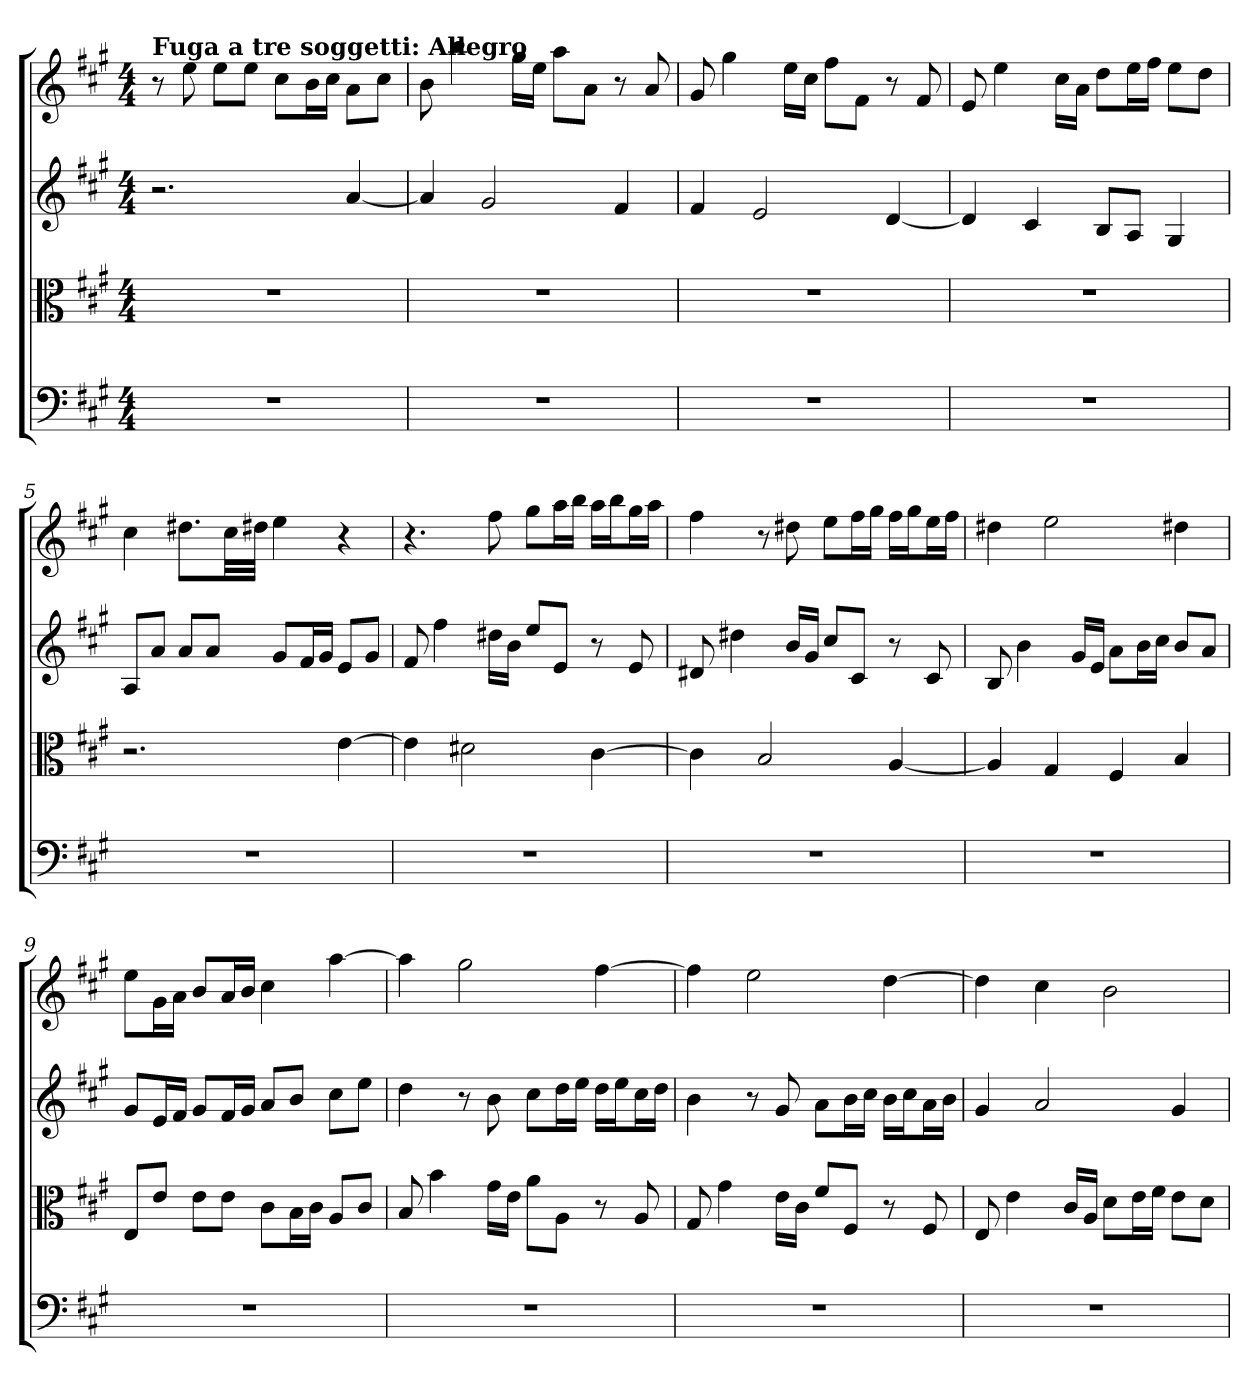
**kern	**kern	**kern	**kern
*part4	*part3	*part2	*part1
*staff4	*staff3	*staff2	*staff1
*clefF4	*clefC3	*	*
*k[f#c#g#]	*k[f#c#g#]	*k[f#c#g#]	*k[f#c#g#]
*A:	*A:	*A:	*A:
*M4/4	*M4/4	*M4/4	*M4/4
=	=	=	=
!	!	!	!LO:TX:B:t=Fuga a tre soggetti&colon; Allegro
1r	1r	2.r	8r
.	.	.	8ee
.	.	.	8eeL
.	.	.	8eeJ
.	.	.	8cc#L
.	.	.	16bL
.	.	.	16cc#JJ
.	.	[4a	8aL
.	.	.	8cc#J
=2	=2	=2	=2
1r	1r	4a]	8b
.	.	.	4bb
.	.	2g#	.
.	.	.	16gg#LL
.	.	.	16eeJJ
.	.	.	8aaL
.	.	.	8aJ
.	.	4f#	8r
.	.	.	8a
=3	=3	=3	=3
1r	1r	4f#	8g#
.	.	.	4gg#
.	.	2e	.
.	.	.	16eeLL
.	.	.	16cc#JJ
.	.	.	8ff#L
.	.	.	8f#J
.	.	[4d	8r
.	.	.	8f#
=4	=4	=4	=4
1r	1r	4d]	8e
.	.	.	4ee
.	.	4c#	.
.	.	.	16cc#LL
.	.	.	16aJJ
.	.	8BL	8ddL
.	.	8AJ	16eeL
.	.	.	16ff#JJ
.	.	4G#	8eeL
.	.	.	8ddJ
=5	=5	=5	=5
1r	2.r	8AL	4cc#
.	.	8aJ	.
.	.	8aL	8.dd#XL
.	.	8aJ	.
.	.	.	32cc#LL
.	.	.	32dd#XJJJ
.	.	8g#L	4ee
.	.	16f#L	.
.	.	16g#JJ	.
.	[4e	8eL	4r
.	.	8g#J	.
=6	=6	=6	=6
1r	4e]	8f#	4.r
.	.	4ff#	.
.	2d#X	.	.
.	.	16dd#XLL	8ff#
.	.	16bJJ	.
.	.	8eeL	8gg#L
.	.	8eJ	16aaL
.	.	.	16bbJJ
.	[4c#	8r	16aaLL
.	.	.	16bbJ
.	.	8e	16gg#L
.	.	.	16aaJJ
=7	=7	=7	=7
1r	4c#]	8d#X	4ff#
.	.	4dd#X	.
.	2B	.	8r
.	.	16bLL	8dd#X
.	.	16g#JJ	.
.	.	8cc#L	8eeL
.	.	8c#J	16ff#L
.	.	.	16gg#JJ
.	[4A	8r	16ff#LL
.	.	.	16gg#J
.	.	8c#	16eeL
.	.	.	16ff#JJ
=8	=8	=8	=8
1r	4A]	8B	4dd#X
.	.	4b	.
.	4G#	.	2ee
.	.	16g#LL	.
.	.	16eJJ	.
.	4F#	8aL	.
.	.	16bL	.
.	.	16cc#JJ	.
.	4B	8bL	4dd#X
.	.	8aJ	.
=9	=9	=9	=9
1r	8E/L	8g#L	8eeL
.	8e/J	16eL	16g#L
.	.	16f#JJ	16aJJ
.	8e\L	8g#L	8bL
.	8e\J	16f#L	16aL
.	.	16g#JJ	16bJJ
.	8c#\L	8aL	4cc#
.	16B\L	8bJ	.
.	16c#\JJ	.	.
.	8A/L	8cc#L	[4aa
.	8c#/J	8eeJ	.
=10	=10	=10	=10
1r	8B	4dd	4aa]
.	4b	.	.
.	.	8r	2gg#
.	16g#\LL	8b	.
.	16e\JJ	.	.
.	8a\L	8cc#L	.
.	8A\J	16ddL	.
.	.	16eeJJ	.
.	8r	16ddLL	[4ff#
.	.	16eeJ	.
.	8A	16cc#L	.
.	.	16ddJJ	.
=11	=11	=11	=11
1r	8G#	4b	4ff#]
.	4g#	.	.
.	.	8r	2ee
.	16e\LL	8g#	.
.	16c#\JJ	.	.
.	8f#/L	8aL	.
.	8F#/J	16bL	.
.	.	16cc#JJ	.
.	8r	16bLL	[4dd
.	.	16cc#J	.
.	8F#	16aL	.
.	.	16bJJ	.
=12	=12	=12	=12
1r	8E	4g#	4dd]
.	4e	.	.
.	.	2a	4cc#
.	16c#/LL	.	.
.	16A/JJ	.	.
.	8d\L	.	2b
.	16e\L	.	.
.	16f#\JJ	.	.
.	8e\L	4g#	.
.	8d\J	.	.
=	=	=	=
*-	*-	*-	*-
